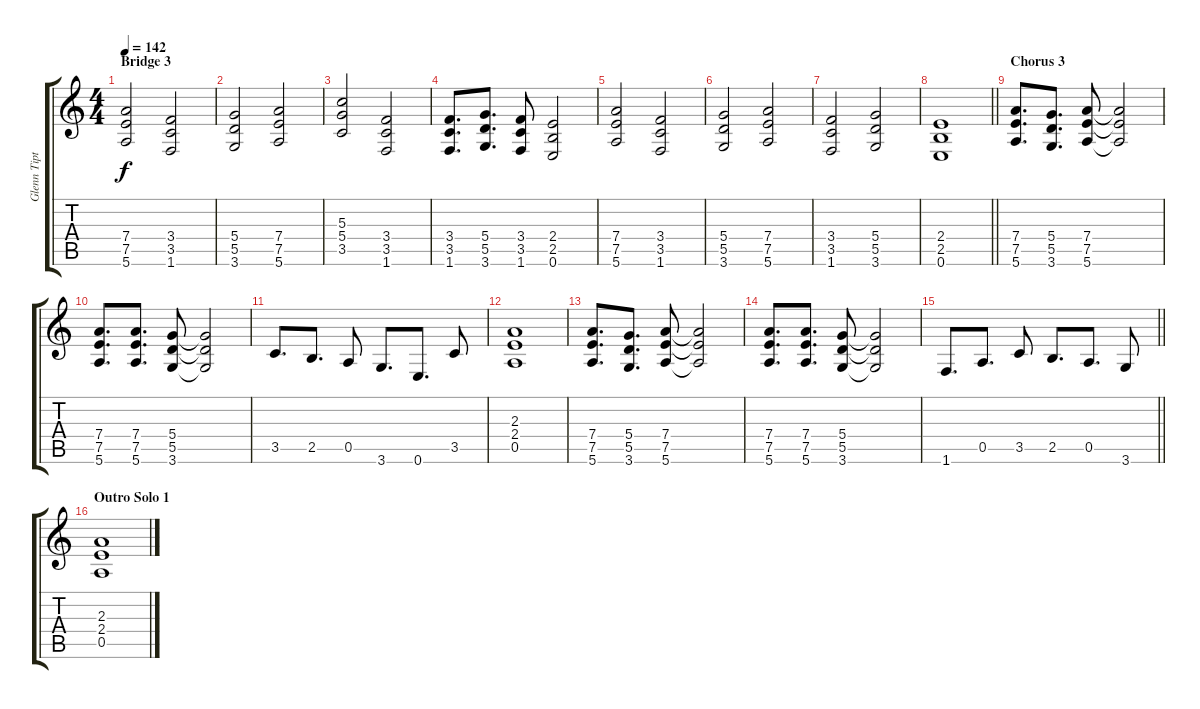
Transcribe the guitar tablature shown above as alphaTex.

\track ("Glenn Tipton" "Glenn Tipt") {instrument distortionguitar}
\staff {score tabs}
\tuning (E4 B3 G3 D3 A2 E2) {hide}
\ts (4 4)
\section ("" "Bridge 3")
\tempo 142
\clef g2
\ks c
(7.4 7.5 5.6).2{dy f volume 14 balance 15} (3.4 3.5 1.6).2 |
(5.4 5.5 3.6).2 (7.4 7.5 5.6).2 |
(5.3 5.4 3.5).2 (3.4 3.5 1.6).2 |
(3.4 3.5 1.6).8{d} (5.4 5.5 3.6).8{d} (3.4 3.5 1.6).8 (2.4 2.5 0.6).2 |
(7.4 7.5 5.6).2 (3.4 3.5 1.6).2 |
(5.4 5.5 3.6).2 (7.4 7.5 5.6).2 |
(3.4 3.5 1.6).2 (5.4 5.5 3.6).2 |
\barLineRight lightlight
(2.4 2.5 0.6).1 |
\section ("" "Chorus 3")
(7.4 7.5 5.6).8{d} (5.4 5.5 3.6).8{d} (7.4 7.5 5.6).8 (7.4{t} 7.5{t} 5.6{t}).2 |
(7.4 7.5 5.6).8{d} (7.4 7.5 5.6).8{d} (5.4 5.5 3.6).8 (5.4{t} 5.5{t} 3.6{t}).2 |
3.5.8{d} 2.5.8{d} 0.5.8 3.6.8{d} 0.6.8{d} 3.5.8 |
(2.3 2.4 0.5).1 |
(7.4 7.5 5.6).8{d} (5.4 5.5 3.6).8{d} (7.4 7.5 5.6).8 (7.4{t} 7.5{t} 5.6{t}).2 |
(7.4 7.5 5.6).8{d} (7.4 7.5 5.6).8{d} (5.4 5.5 3.6).8 (5.4{t} 5.5{t} 3.6{t}).2 |
\barLineRight lightlight
1.6.8{d} 0.5.8{d} 3.5.8 2.5.8{d} 0.5.8{d} 3.6.8 |
\section ("" "Outro Solo 1")
(2.3 2.4 0.5).1
